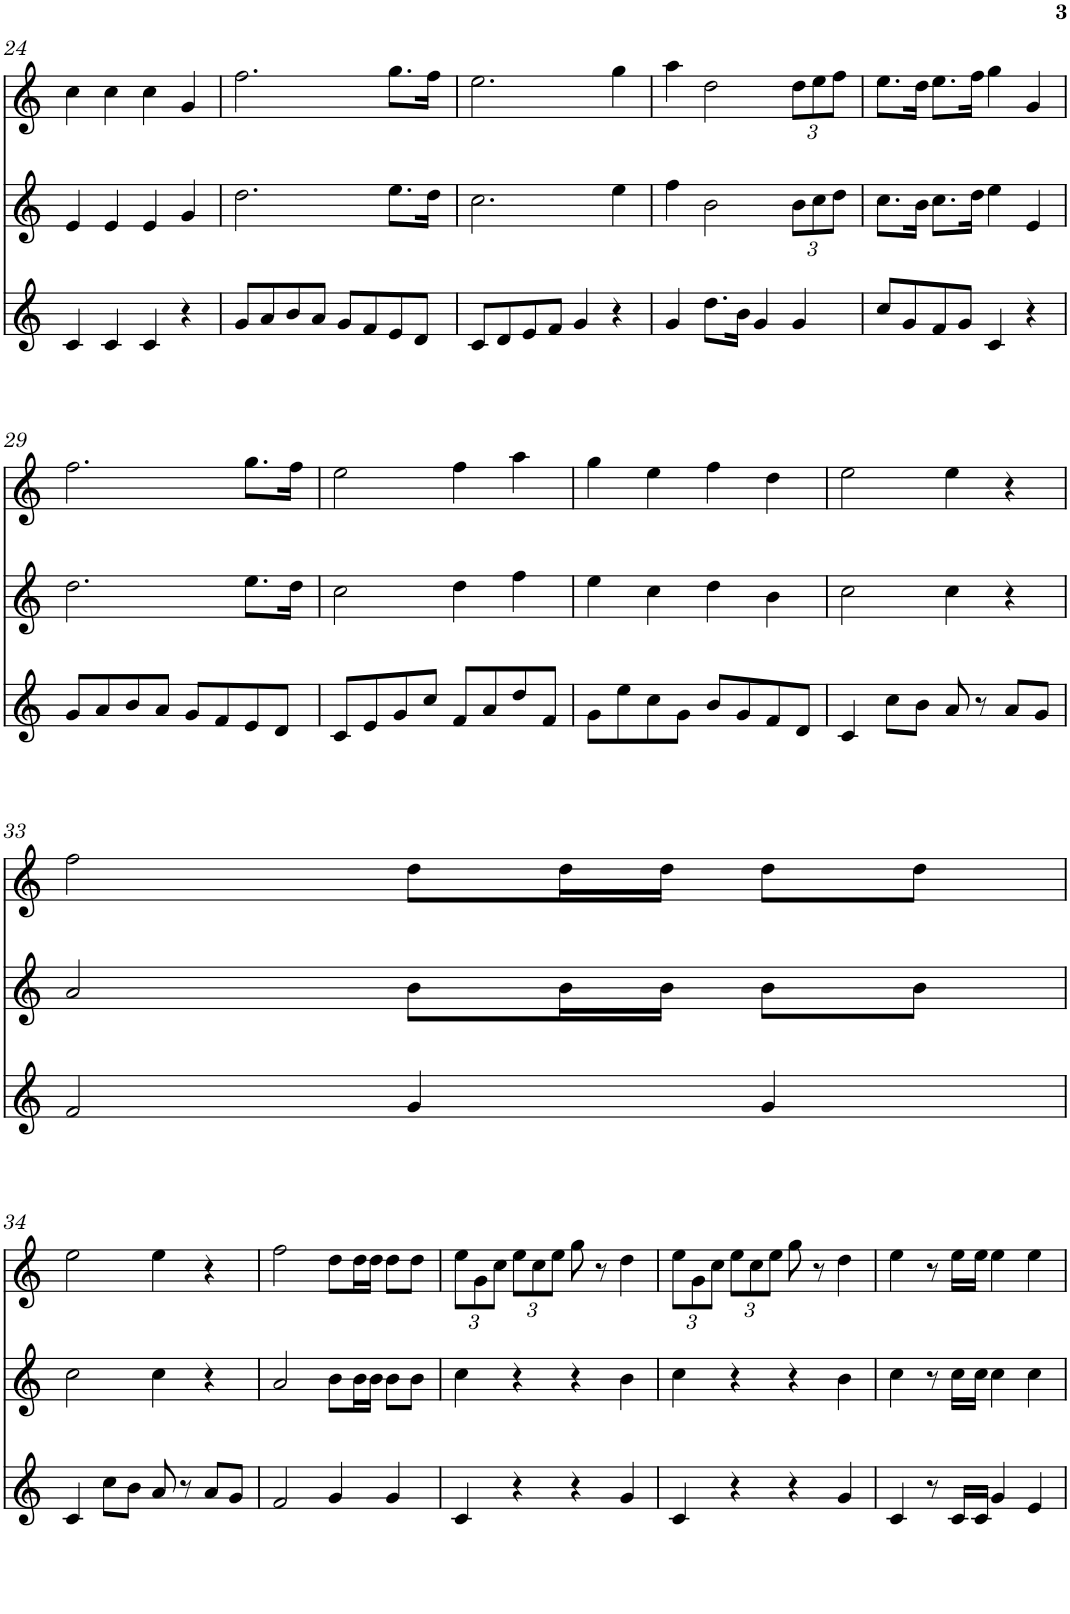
**kern	**kern	**kern
*part3	*part2	*part1
*staff3	*staff2	*staff1
*I"tarota	*I"gralla 2	*I"gralla 1
!!LO:PB:g=z
*clefG2	*clefG2	*clefG2
*k[]	*k[]	*k[]
*M4/4	*M4/4	*M4/4
=24	=24	=24
4c/	4e/	4cc\
4c/	4e/	4cc\
4c/	4e/	4cc\
4r	4g/	4g/
=25	=25	=25
8g/L	2.dd\	2.ff\
8a/	.	.
8b/	.	.
8a/J	.	.
8g/L	.	.
8f/	.	.
8e/	8.ee\L	8.gg\L
8d/J	.	.
.	16dd\Jk	16ff\Jk
=26	=26	=26
8c/L	2.cc\	2.ee\
8d/	.	.
8e/	.	.
8f/J	.	.
4g/	.	.
4r	4ee\	4gg\
=27	=27	=27
4g/	4ff\	4aa\
8.dd\L	2b\	2dd\
16b\Jk	.	.
4g/	.	.
*	*Xbrackettup	*Xbrackettup
4g/	12b\L	12dd\L
.	12cc\	12ee\
.	12dd\J	12ff\J
=28	=28	=28
8cc/L	8.cc\L	8.ee\L
8g/	.	.
.	16b\Jk	16dd\Jk
8f/	8.cc\L	8.ee\L
8g/J	.	.
.	16dd\Jk	16ff\Jk
4c/	4ee\	4gg\
4r	4e/	4g/
!!LO:LB:g=z
=29	=29	=29
8g/L	2.dd\	2.ff\
8a/	.	.
8b/	.	.
8a/J	.	.
8g/L	.	.
8f/	.	.
8e/	8.ee\L	8.gg\L
8d/J	.	.
.	16dd\Jk	16ff\Jk
=30	=30	=30
8c/L	2cc\	2ee\
8e/	.	.
8g/	.	.
8cc/J	.	.
8f/L	4dd\	4ff\
8a/	.	.
8dd/	4ff\	4aa\
8f/J	.	.
=31	=31	=31
8g\L	4ee\	4gg\
8ee\	.	.
8cc\	4cc\	4ee\
8g\J	.	.
8b/L	4dd\	4ff\
8g/	.	.
8f/	4b\	4dd\
8d/J	.	.
=32	=32	=32
4c/	2cc\	2ee\
8cc\L	.	.
8b\J	.	.
8a/	4cc\	4ee\
8r	.	.
8a/L	4r	4r
8g/J	.	.
!!LO:LB:g=z
=33	=33	=33
2f/	2a/	2ff\
4g/	8b\L	8dd\L
.	16b\L	16dd\L
.	16b\JJ	16dd\JJ
4g/	8b\L	8dd\L
.	8b\J	8dd\J
!!LO:LB:g=z
=34	=34	=34
4c/	2cc\	2ee\
8cc\L	.	.
8b\J	.	.
8a/	4cc\	4ee\
8r	.	.
8a/L	4r	4r
8g/J	.	.
=35	=35	=35
2f/	2a/	2ff\
4g/	8b\L	8dd\L
.	16b\L	16dd\L
.	16b\JJ	16dd\JJ
4g/	8b\L	8dd\L
.	8b\J	8dd\J
=36	=36	=36
4c/	4cc\	12ee\L
.	.	12g\
.	.	12cc\J
4r	4r	12ee\L
.	.	12cc\
.	.	12ee\J
4r	4r	8gg\
.	.	8r
4g/	4b\	4dd\
=37	=37	=37
4c/	4cc\	12ee\L
.	.	12g\
.	.	12cc\J
4r	4r	12ee\L
.	.	12cc\
.	.	12ee\J
4r	4r	8gg\
.	.	8r
4g/	4b\	4dd\
=38	=38	=38
4c/	4cc\	4ee\
8r	8r	8r
16c/LL	16cc\LL	16ee\LL
16c/JJ	16cc\JJ	16ee\JJ
4g/	4cc\	4ee\
4e/	4cc\	4ee\
=	=	=
*-	*-	*-
